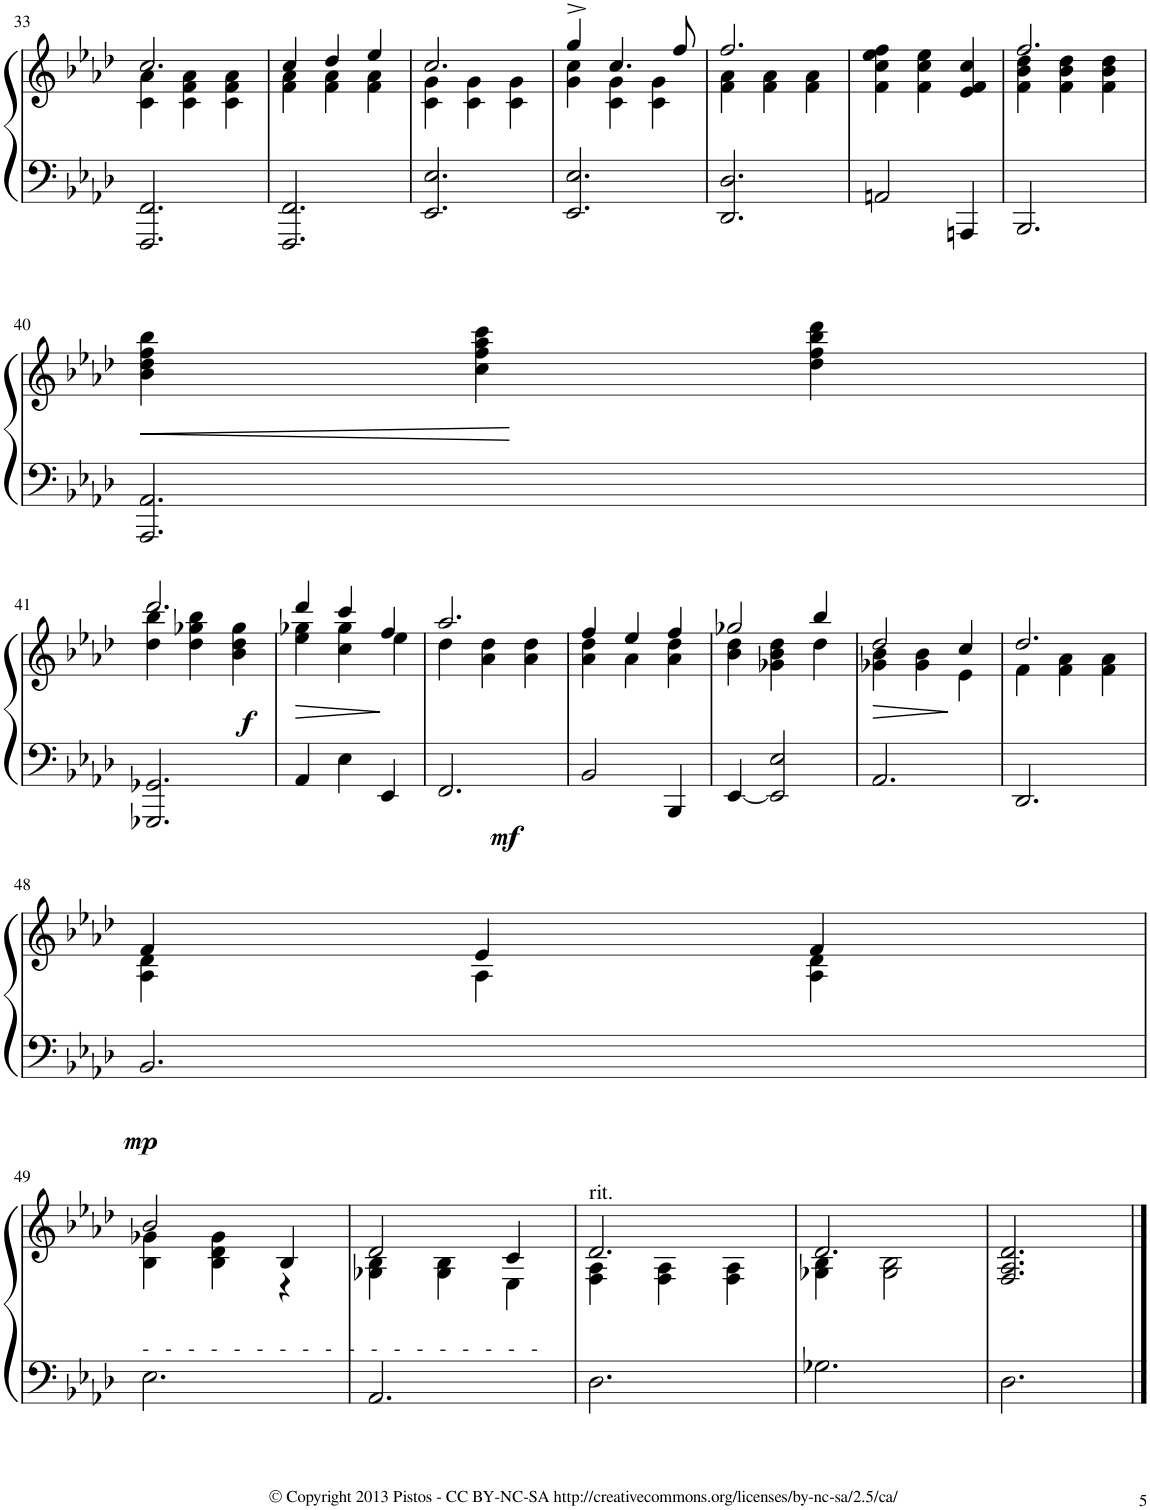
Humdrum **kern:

**kern	**kern	**dynam
*part1	*part1	*part1
*staff2	*staff1	*staff1/2
*I"Piano	*	*
*I'Pno	*	*
!!LO:PB:g=z
*clefF4	*clefG2	*
*k[b-e-a-d-]	*k[b-e-a-d-]	*
*M3/4	*M3/4	*
=33	=33	=33
*	*^	*
2.FFF/ 2.FF/	2.cc/	4c\ 4a-\	.
.	.	4c\ 4f\ 4a-\	.
.	.	4c\ 4f\ 4a-\	.
=34	=34	=34	=34
2.FFF/ 2.FF/	4cc/	4f\ 4a-\	.
.	4dd-/	4f\ 4a-\	.
.	4ee-/	4f\ 4a-\	.
=35	=35	=35	=35
2.EE-/ 2.E-/	2.cc/	4c\ 4g\	.
.	.	4c\ 4g\	.
.	.	4c\ 4g\	.
=36	=36	=36	=36
2.EE-/ 2.E-/	4gg^/	4g\ 4cc\	.
.	4.cc/	4c\ 4g\	.
.	.	4c\ 4g\	.
.	8ff/	.	.
=37	=37	=37	=37
2.DD-/ 2.D-/	2.ff/	4f\ 4a-\	.
.	.	4f\ 4a-\	.
.	.	4f\ 4a-\	.
*	*v	*v	*
=38	=38	=38
2AAn/	4f\ 4cc\ 4ee-\ 4ff\	.
.	4f\ 4cc\ 4ee-\	.
4AAAn/	4e-/ 4f/ 4cc/	.
=39	=39	=39
*	*^	*
2.BBB-/	2.ff/	4f\ 4b-\ 4dd-\	.
.	.	4f\ 4b-\ 4dd-\	.
.	.	4f\ 4b-\ 4dd-\	.
!!LO:LB:g=z
=40	=40	=40	=40
!	!	!	!LO:HP:b
*	*v	*v	*
2.AAA-/ 2.AA-/	4b-\ 4dd-\ 4ff\ 4bb-\	<
.	4cc\ 4ff\ 4aa-\ 4ccc\	[
.	4dd-\ 4ff\ 4bb-\ 4ddd-\	.
!!LO:LB:g=z
=41	=41	=41
*	*^	*
!	!	!	!LO:DY:b
2.GGG-X/ 2.GG-X/	2.ddd-/	4dd-\ 4bb-\	f
.	.	4dd-\ 4gg-X\ 4bb-\	.
.	.	4b-\ 4dd-\ 4gg-\	.
=42	=42	=42	=42
!	!	!	!LO:HP:b
4AA-/	4ddd-/	4ee-\ 4gg-X\	>
4E-\	4ccc/	4cc\ 4gg-\	]
!	!	!	!LO:DY:b=2
4EE-/	4ff/	4ee-\	mf
=43	=43	=43	=43
2.FF/	2.aa-/	4dd-\	.
.	.	4a-\ 4dd-\	.
.	.	4a-\ 4dd-\	.
=44	=44	=44	=44
2BB-/	4ff/	4a-\ 4dd-\	.
.	4ee-/	4a-\	.
4BBB-/	4ff/	4a-\ 4dd-\	.
=45	=45	=45	=45
[4EE-/	2gg-X/	4b-\ 4dd-\	.
2EE-/] 2E-/	.	4g-X\ 4b-\ 4dd-\	.
.	4bb-/	4dd-\	.
=46	=46	=46	=46
!	!	!	!LO:HP:b
2.AA-/	2dd-/	4g-X\ 4b-\	>
.	.	4g-\ 4b-\	]
.	4cc/	4e-\	.
=47	=47	=47	=47
2.DD-/	2.dd-/	4f\	.
.	.	4f\ 4a-\	.
.	.	4f\ 4a-\	.
!!LO:LB:g=z	!!
=48	=48	=48	=48
!	!	!	!LO:DY:b=2
2.BB-/	4f/	4A-\ 4d-\	mp
.	4e-/	4A-\	.
.	4f/	4A-\ 4d-\	.
!!LO:LB:g=z	!!
=49	=49	=49	=49
!LO:TX:a:t=-   -   -   -   -   -   -   -   -   -   -   -   -   -   -   -   -   -	!	!	!
2.E-\	2b-/	4B-\ 4g-X\	.
.	.	4B-\ 4d-\ 4g-\	.
.	4B-/	4r	.
=50	=50	=50	=50
2.AA-/	2d-/	4G-X\ 4B-\	.
.	.	4G-\ 4B-\	.
.	4c/	4E-\	.
=51	=51	=51	=51
!	!LO:TX:a:t=rit.	!	!
2.D-\	2.d-/	4F\ 4A-\	.
.	.	4F\ 4A-\	.
.	.	4F\ 4A-\	.
=52	=52	=52	=52
2.G-X\	2.d-/	4G-X\ 4B-\	.
.	.	2G-\ 2B-\	.
*	*v	*v	*
=53	=53	=53
2.D-\	2.F/ 2.A-/ 2.d-/	.
==	==	==
*-	*-	*-
